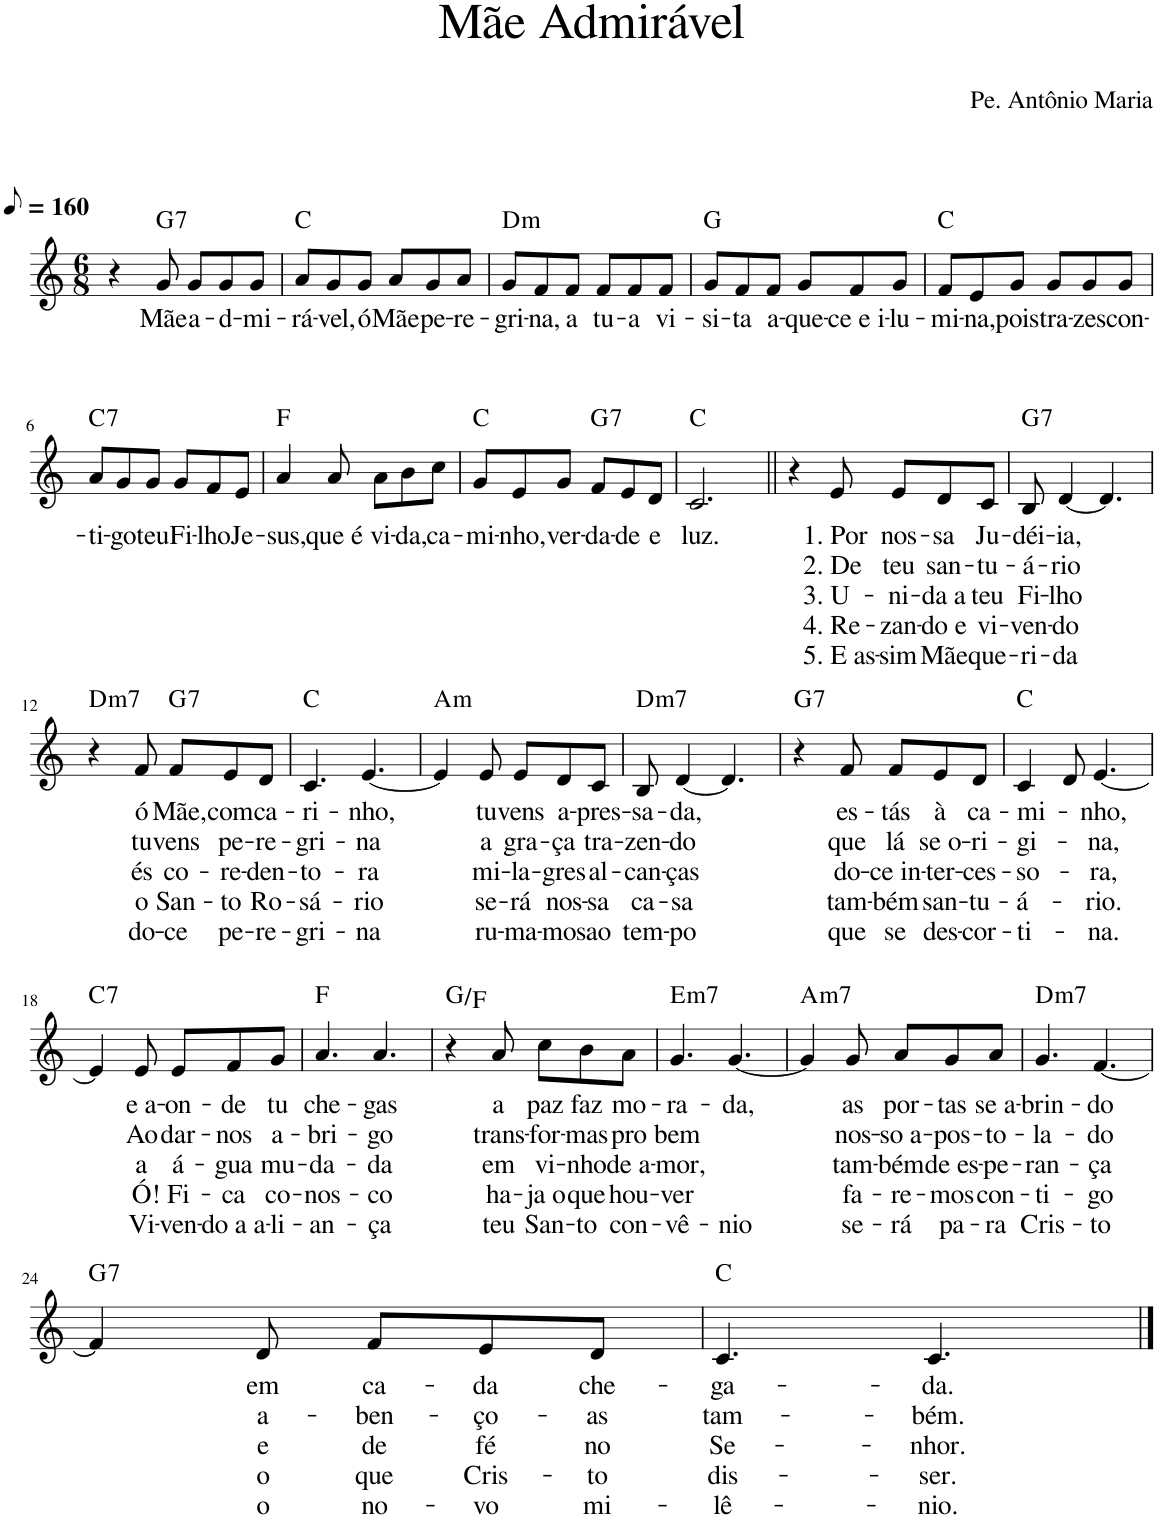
**kern	**text	**text	**text	**text	**text	**harte
*part1	*part1	*part1	*part1	*part1	*part1	*part1
*staff1	*staff1	*staff1	*staff1	*staff1	*staff1	*
*I"Voz	*	*	*	*	*	*
*I'Vo.	*	*	*	*	*	*
*clefG2	*	*	*	*	*	*
*k[]	*	*	*	*	*	*
*M6/8	*	*	*	*	*	*
*MM80	*	*	*	*	*	*
=1	=1	=1	=1	=1	=1	=1
4r	.	.	.	.	.	.
!	!LO:LY:b	!	!	!	!	!LO:H:kt=7
8g/	Mãe	.	.	.	.	G:7
!	!LO:LY:b	!	!	!	!	!
8g/L	a-	.	.	.	.	.
!	!LO:LY:b	!	!	!	!	!
8g/	-d-	.	.	.	.	.
!	!LO:LY:b	!	!	!	!	!
8g/J	-mi-	.	.	.	.	.
=2	=2	=2	=2	=2	=2	=2
!	!LO:LY:b	!	!	!	!	!
8a/L	-rá-	.	.	.	.	C:maj
!	!LO:LY:b	!	!	!	!	!
8g/	-vel,	.	.	.	.	.
!	!LO:LY:b	!	!	!	!	!
8g/J	ó	.	.	.	.	.
!	!LO:LY:b	!	!	!	!	!
8a/L	Mãe	.	.	.	.	.
!	!LO:LY:b	!	!	!	!	!
8g/	pe-	.	.	.	.	.
!	!LO:LY:b	!	!	!	!	!
8a/J	-re-	.	.	.	.	.
=3	=3	=3	=3	=3	=3	=3
!	!LO:LY:b	!	!	!	!	!LO:H:kt=m
8g/L	-gri-	.	.	.	.	D:min
!	!LO:LY:b	!	!	!	!	!
8f/	-na,	.	.	.	.	.
!	!LO:LY:b	!	!	!	!	!
8f/J	a	.	.	.	.	.
!	!LO:LY:b	!	!	!	!	!
8f/L	tu-	.	.	.	.	.
!	!LO:LY:b	!	!	!	!	!
8f/	-a	.	.	.	.	.
!	!LO:LY:b	!	!	!	!	!
8f/J	vi-	.	.	.	.	.
=4	=4	=4	=4	=4	=4	=4
!	!LO:LY:b	!	!	!	!	!
8g/L	-si-	.	.	.	.	G:maj
!	!LO:LY:b	!	!	!	!	!
8f/	-ta	.	.	.	.	.
!	!LO:LY:b	!	!	!	!	!
8f/J	a-	.	.	.	.	.
!	!LO:LY:b	!	!	!	!	!
8g/L	-que-	.	.	.	.	.
!	!LO:LY:b	!	!	!	!	!
8f/	-ce e i-	.	.	.	.	.
!	!LO:LY:b	!	!	!	!	!
8g/J	-lu-	.	.	.	.	.
=5	=5	=5	=5	=5	=5	=5
!	!LO:LY:b	!	!	!	!	!
8f/L	-mi-	.	.	.	.	C:maj
!	!LO:LY:b	!	!	!	!	!
8e/	-na,	.	.	.	.	.
!	!LO:LY:b	!	!	!	!	!
8g/J	pois	.	.	.	.	.
!	!LO:LY:b	!	!	!	!	!
8g/L	tra-	.	.	.	.	.
!	!LO:LY:b	!	!	!	!	!
8g/	-zes	.	.	.	.	.
!	!LO:LY:b	!	!	!	!	!
8g/J	con-	.	.	.	.	.
!!LO:LB:g=z
=6	=6	=6	=6	=6	=6	=6
!	!LO:LY:b	!	!	!	!	!LO:H:kt=7
8a/L	-ti-	.	.	.	.	C:7
!	!LO:LY:b	!	!	!	!	!
8g/	-go	.	.	.	.	.
!	!LO:LY:b	!	!	!	!	!
8g/J	teu	.	.	.	.	.
!	!LO:LY:b	!	!	!	!	!
8g/L	Fi-	.	.	.	.	.
!	!LO:LY:b	!	!	!	!	!
8f/	-lho	.	.	.	.	.
!	!LO:LY:b	!	!	!	!	!
8e/J	Je-	.	.	.	.	.
=7	=7	=7	=7	=7	=7	=7
!	!LO:LY:b	!	!	!	!	!
4a/	-sus,	.	.	.	.	F:maj
!	!LO:LY:b	!	!	!	!	!
8a/	que é	.	.	.	.	.
!	!LO:LY:b	!	!	!	!	!
8a\L	vi-	.	.	.	.	.
!	!LO:LY:b	!	!	!	!	!
8bn\	-da,	.	.	.	.	.
!	!LO:LY:b	!	!	!	!	!
8cc\J	ca-	.	.	.	.	.
=8	=8	=8	=8	=8	=8	=8
!	!LO:LY:b	!	!	!	!	!
8g/L	-mi-	.	.	.	.	C:maj
!	!LO:LY:b	!	!	!	!	!
8e/	-nho,	.	.	.	.	.
!	!LO:LY:b	!	!	!	!	!
8g/J	ver-	.	.	.	.	.
!	!LO:LY:b	!	!	!	!	!LO:H:kt=7
8f/L	-da-	.	.	.	.	G:7
!	!LO:LY:b	!	!	!	!	!
8e/	-de	.	.	.	.	.
!	!LO:LY:b	!	!	!	!	!
8d/J	e	.	.	.	.	.
=9	=9	=9	=9	=9	=9	=9
!	!LO:LY:b	!	!	!	!	!
2.c/	luz.	.	.	.	.	C:maj
=10||	=10||	=10||	=10||	=10||	=10||	=10||
4r	.	.	.	.	.	.
!	!LO:LY:b	!LO:LY:b	!LO:LY:b	!LO:LY:b	!LO:LY:b	!
8e/	1. Por	2. De	3. U-	4. Re-	5. E as-	.
!	!LO:LY:b	!LO:LY:b	!LO:LY:b	!LO:LY:b	!LO:LY:b	!
8e/L	nos-	teu	-ni-	-zan-	-sim	.
!	!LO:LY:b	!LO:LY:b	!LO:LY:b	!LO:LY:b	!LO:LY:b	!
8d/	-sa	san-	-da a	-do e	Mãe	.
!	!LO:LY:b	!LO:LY:b	!LO:LY:b	!LO:LY:b	!LO:LY:b	!
8c/J	Ju-	-tu-	teu	vi-	que-	.
=11	=11	=11	=11	=11	=11	=11
!	!LO:LY:b	!LO:LY:b	!LO:LY:b	!LO:LY:b	!LO:LY:b	!LO:H:kt=7
8B/	-déi-	-á-	Fi-	-ven-	-ri-	G:7
!	!LO:LY:b	!LO:LY:b	!LO:LY:b	!LO:LY:b	!LO:LY:b	!
[4d/	-ia,	-rio	-lho	-do	-da	.
4.d/]	.	.	.	.	.	.
!!LO:LB:g=z
=12	=12	=12	=12	=12	=12	=12
!	!	!	!	!	!	!LO:H:kt=m7
4r	.	.	.	.	.	D:min7
!	!LO:LY:b	!LO:LY:b	!LO:LY:b	!LO:LY:b	!LO:LY:b	!
8f/	ó	tu	és	o	do-	.
!	!LO:LY:b	!LO:LY:b	!LO:LY:b	!LO:LY:b	!LO:LY:b	!LO:H:kt=7
8f/L	Mãe,	vens	co-	San-	-ce	G:7
!	!LO:LY:b	!LO:LY:b	!LO:LY:b	!LO:LY:b	!LO:LY:b	!
8e/	com	pe-	-re-	-to	pe-	.
!	!LO:LY:b	!LO:LY:b	!LO:LY:b	!LO:LY:b	!LO:LY:b	!
8d/J	ca-	-re-	-den-	Ro-	-re-	.
=13	=13	=13	=13	=13	=13	=13
!	!LO:LY:b	!LO:LY:b	!LO:LY:b	!LO:LY:b	!LO:LY:b	!
4.c/	-ri-	-gri-	-to-	-sá-	-gri-	C:maj
!	!LO:LY:b	!LO:LY:b	!LO:LY:b	!LO:LY:b	!LO:LY:b	!
[4.e/	-nho,	-na	-ra	-rio	-na	.
=14	=14	=14	=14	=14	=14	=14
!	!	!	!	!	!	!LO:H:kt=m
4e/]	.	.	.	.	.	A:min
!	!LO:LY:b	!LO:LY:b	!LO:LY:b	!LO:LY:b	!LO:LY:b	!
8e/	tu	a	mi-	se-	ru-	.
!	!LO:LY:b	!LO:LY:b	!LO:LY:b	!LO:LY:b	!LO:LY:b	!
8e/L	vens	gra-	-la-	-rá	-ma-	.
!	!LO:LY:b	!LO:LY:b	!LO:LY:b	!LO:LY:b	!LO:LY:b	!
8d/	a-	-ça	-gres	nos-	-mos	.
!	!LO:LY:b	!LO:LY:b	!LO:LY:b	!LO:LY:b	!LO:LY:b	!
8c/J	-pres-	tra-	al-	-sa	ao	.
=15	=15	=15	=15	=15	=15	=15
!	!LO:LY:b	!LO:LY:b	!LO:LY:b	!LO:LY:b	!LO:LY:b	!LO:H:kt=m7
8B/	-sa-	-zen-	-can-	ca-	tem-	D:min7
!	!LO:LY:b	!LO:LY:b	!LO:LY:b	!LO:LY:b	!LO:LY:b	!
[4d/	-da,	-do	-ças	-sa	-po	.
4.d/]	.	.	.	.	.	.
=16	=16	=16	=16	=16	=16	=16
!	!	!	!	!	!	!LO:H:kt=7
4r	.	.	.	.	.	G:7
!	!LO:LY:b	!LO:LY:b	!LO:LY:b	!LO:LY:b	!LO:LY:b	!
8f/	es-	que	do-	tam-	que	.
!	!LO:LY:b	!LO:LY:b	!LO:LY:b	!LO:LY:b	!LO:LY:b	!
8f/L	-tás	lá	-ce in-	-bém	se	.
!	!LO:LY:b	!LO:LY:b	!LO:LY:b	!LO:LY:b	!LO:LY:b	!
8e/	à	se o-	-ter-	san-	des-	.
!	!LO:LY:b	!LO:LY:b	!LO:LY:b	!LO:LY:b	!LO:LY:b	!
8d/J	ca-	-ri-	-ces-	-tu-	-cor-	.
=17	=17	=17	=17	=17	=17	=17
!	!LO:LY:b	!LO:LY:b	!LO:LY:b	!LO:LY:b	!LO:LY:b	!
4c/	-mi-	-gi-	-so-	-á-	-ti-	C:maj
8d/	.	.	.	.	.	.
!	!LO:LY:b	!LO:LY:b	!LO:LY:b	!LO:LY:b	!LO:LY:b	!
[4.e/	-nho,	-na,	-ra,	-rio.	-na.	.
!!LO:LB:g=z
=18	=18	=18	=18	=18	=18	=18
!	!	!	!	!	!	!LO:H:kt=7
4e/]	.	.	.	.	.	C:7
!	!LO:LY:b	!LO:LY:b	!LO:LY:b	!LO:LY:b	!LO:LY:b	!
8e/	e a-	Ao	a	Ó!	Vi-	.
!	!LO:LY:b	!LO:LY:b	!LO:LY:b	!LO:LY:b	!LO:LY:b	!
8e/L	-on-	dar-	á-	Fi-	-ven-	.
!	!LO:LY:b	!LO:LY:b	!LO:LY:b	!LO:LY:b	!LO:LY:b	!
8f/	-de	-nos	-gua	-ca	-do a a-	.
!	!LO:LY:b	!LO:LY:b	!LO:LY:b	!LO:LY:b	!LO:LY:b	!
8g/J	tu	a-	mu-	co-	-li-	.
=19	=19	=19	=19	=19	=19	=19
!	!LO:LY:b	!LO:LY:b	!LO:LY:b	!LO:LY:b	!LO:LY:b	!
4.a/	che-	-bri-	-da-	-nos-	-an-	F:maj
!	!LO:LY:b	!LO:LY:b	!LO:LY:b	!LO:LY:b	!LO:LY:b	!
4.a/	-gas	-go	-da	-co	-ça	.
=20	=20	=20	=20	=20	=20	=20
4r	.	.	.	.	.	G:maj/b7
!	!LO:LY:b	!LO:LY:b	!LO:LY:b	!LO:LY:b	!LO:LY:b	!
8a/	a	trans-	em	ha-	teu	.
!	!LO:LY:b	!LO:LY:b	!LO:LY:b	!LO:LY:b	!LO:LY:b	!
8cc\L	paz	-for-	vi-	-ja o	San-	.
!	!LO:LY:b	!LO:LY:b	!LO:LY:b	!LO:LY:b	!LO:LY:b	!
8b\	faz	-mas	-nho	que	-to	.
!	!LO:LY:b	!LO:LY:b	!LO:LY:b	!LO:LY:b	!LO:LY:b	!
8a\J	mo-	pro	de a-	hou-	con-	.
=21	=21	=21	=21	=21	=21	=21
!	!LO:LY:b	!LO:LY:b	!LO:LY:b	!LO:LY:b	!LO:LY:b	!LO:H:kt=m7
4.g/	-ra-	bem	-mor,	-ver	-vê-	E:min7
!	!LO:LY:b	!	!	!	!LO:LY:b	!
[4.g/	-da,	.	.	.	-nio	.
=22	=22	=22	=22	=22	=22	=22
!	!	!	!	!	!	!LO:H:kt=m7
4g/]	.	.	.	.	.	A:min7
!	!LO:LY:b	!LO:LY:b	!LO:LY:b	!LO:LY:b	!LO:LY:b	!
8g/	as	nos-	tam-	fa-	se-	.
!	!LO:LY:b	!LO:LY:b	!LO:LY:b	!LO:LY:b	!LO:LY:b	!
8a/L	por-	-so a-	-bém	-re-	-rá	.
!	!LO:LY:b	!LO:LY:b	!LO:LY:b	!LO:LY:b	!LO:LY:b	!
8g/	-tas	-pos-	de es-	-mos	pa-	.
!	!LO:LY:b	!LO:LY:b	!LO:LY:b	!LO:LY:b	!LO:LY:b	!
8a/J	se a-	-to-	-pe-	con-	-ra	.
=23	=23	=23	=23	=23	=23	=23
!	!LO:LY:b	!LO:LY:b	!LO:LY:b	!LO:LY:b	!LO:LY:b	!LO:H:kt=m7
4.g/	-brin-	-la-	-ran-	-ti-	Cris-	D:min7
!	!LO:LY:b	!LO:LY:b	!LO:LY:b	!LO:LY:b	!LO:LY:b	!
[4.f/	-do	-do	-ça	-go	-to	.
!!LO:LB:g=z
=24	=24	=24	=24	=24	=24	=24
!	!	!	!	!	!	!LO:H:kt=7
4f/]	.	.	.	.	.	G:7
!	!LO:LY:b	!LO:LY:b	!LO:LY:b	!LO:LY:b	!LO:LY:b	!
8d/	em	a-	e	o	o	.
!	!LO:LY:b	!LO:LY:b	!LO:LY:b	!LO:LY:b	!LO:LY:b	!
8f/L	ca-	-ben-	de	que	no-	.
!	!LO:LY:b	!LO:LY:b	!LO:LY:b	!LO:LY:b	!LO:LY:b	!
8e/	-da	-ço-	fé	Cris-	-vo	.
!	!LO:LY:b	!LO:LY:b	!LO:LY:b	!LO:LY:b	!LO:LY:b	!
8d/J	che-	-as	no	-to	mi-	.
=25	=25	=25	=25	=25	=25	=25
!	!LO:LY:b	!LO:LY:b	!LO:LY:b	!LO:LY:b	!LO:LY:b	!
4.c/	-ga-	tam-	Se-	dis-	-lê-	C:maj
!	!LO:LY:b	!LO:LY:b	!LO:LY:b	!LO:LY:b	!LO:LY:b	!
4.c/	-da.	-bém.	-nhor.	-ser.	-nio.	.
==	==	==	==	==	==	==
*-	*-	*-	*-	*-	*-	*-
